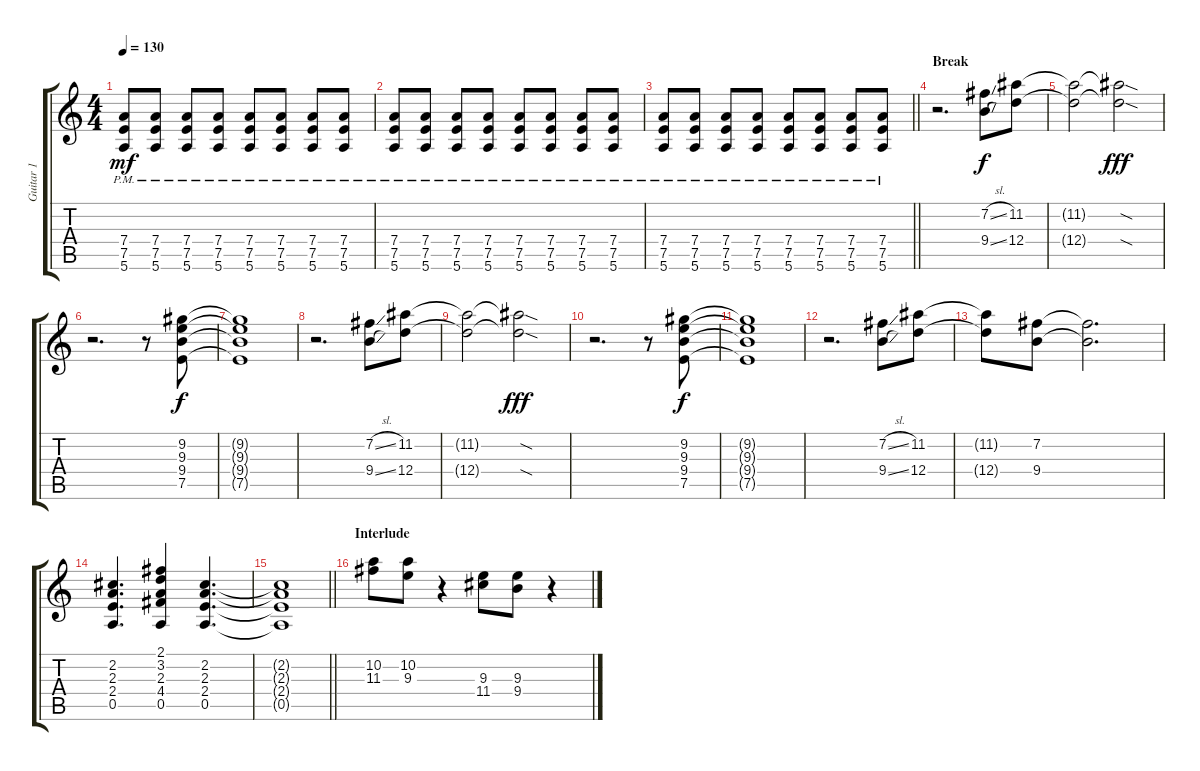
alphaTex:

\track ("Guitar 1" "Guitar 1") {instrument distortionguitar}
\staff {score tabs}
\tuning (E4 B3 G3 D3 A2 E2) {hide}
\ts (4 4)
\tempo 130
\clef g2
\ks c
(7.4{pm} 7.5{pm} 5.6{pm}).8{dy mf} (7.4{pm} 7.5{pm} 5.6{pm}).8 (7.4{pm} 7.5{pm} 5.6{pm}).8 (7.4{pm} 7.5{pm} 5.6{pm}).8 (7.4{pm} 7.5{pm} 5.6{pm}).8 (7.4{pm} 7.5{pm} 5.6{pm}).8 (7.4{pm} 7.5{pm} 5.6{pm}).8 (7.4{pm} 7.5{pm} 5.6{pm}).8 |
(7.4{pm} 7.5{pm} 5.6{pm}).8 (7.4{pm} 7.5{pm} 5.6{pm}).8 (7.4{pm} 7.5{pm} 5.6{pm}).8 (7.4{pm} 7.5{pm} 5.6{pm}).8 (7.4{pm} 7.5{pm} 5.6{pm}).8 (7.4{pm} 7.5{pm} 5.6{pm}).8 (7.4{pm} 7.5{pm} 5.6{pm}).8 (7.4{pm} 7.5{pm} 5.6{pm}).8 |
\barLineRight lightlight
(7.4{pm} 7.5{pm} 5.6{pm}).8 (7.4{pm} 7.5{pm} 5.6{pm}).8 (7.4{pm} 7.5{pm} 5.6{pm}).8 (7.4{pm} 7.5{pm} 5.6{pm}).8 (7.4{pm} 7.5{pm} 5.6{pm}).8 (7.4{pm} 7.5{pm} 5.6{pm}).8 (7.4{pm} 7.5{pm} 5.6{pm}).8 (7.4{pm} 7.5{pm} 5.6{pm}).8 |
\section ("" "Break")
r.2{d} (7.2{sl} 9.4{sl}).8{dy f} (11.2 12.4).8 |
(11.2{t} 12.4{t}).2 (11.2{sod t} 12.4{sod t}).2{dy fff} |
r.2{d} r.8 (9.2 9.3 9.4 7.5).8{dy f} |
(9.2{t} 9.3{t} 9.4{t} 7.5{t}).1 |
r.2{d} (7.2{sl} 9.4{sl}).8 (11.2 12.4).8 |
(11.2{t} 12.4{t}).2 (11.2{sod t} 12.4{sod t}).2{dy fff} |
r.2{d} r.8 (9.2 9.3 9.4 7.5).8{dy f} |
(9.2{t} 9.3{t} 9.4{t} 7.5{t}).1 |
r.2{d} (7.2{sl} 9.4{sl}).8 (11.2 12.4).8 |
(11.2{t} 12.4{t}).8 (7.2 9.4).8 (7.2{t} 9.4{t}).2{d} |
(2.2 2.3 2.4 0.5).4{d} (2.1 3.2 2.3 4.4 0.5).4 (2.2 2.3 2.4 0.5).4{d} |
\barLineRight lightlight
(2.2{t} 2.3{t} 2.4{t} 0.5{t}).1 |
\section ("" "Interlude")
(10.2 11.3).8 (10.2 9.3).8 r.4 (9.3 11.4).8 (9.3 9.4).8 r.4
